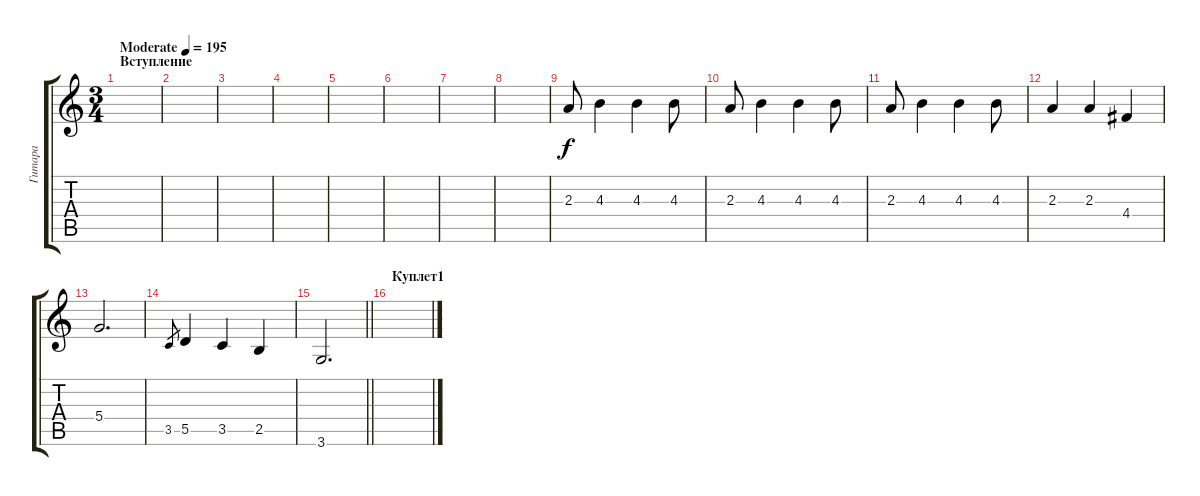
\track ("Гитара" "Гитара") {instrument acousticguitarsteel}
\staff {score tabs}
\tuning (E4 B3 G3 D3 A2 E2) {hide}
\ts (3 4)
\section ("" "Вступление")
\tempo (195 "Moderate")
\clef g2
\ks c
|
|
|
|
|
|
|
|
2.3.8 4.3.4 4.3.4 4.3.8 |
2.3.8 4.3.4 4.3.4 4.3.8 |
2.3.8 4.3.4 4.3.4 4.3.8 |
2.3.4 2.3.4 4.4.4 |
5.4.2{d} |
3.5.8{gr} 5.5.4 3.5.4 2.5.4 |
\barLineRight lightlight
3.6.2{d} |
\section ("" "Куплет1")
